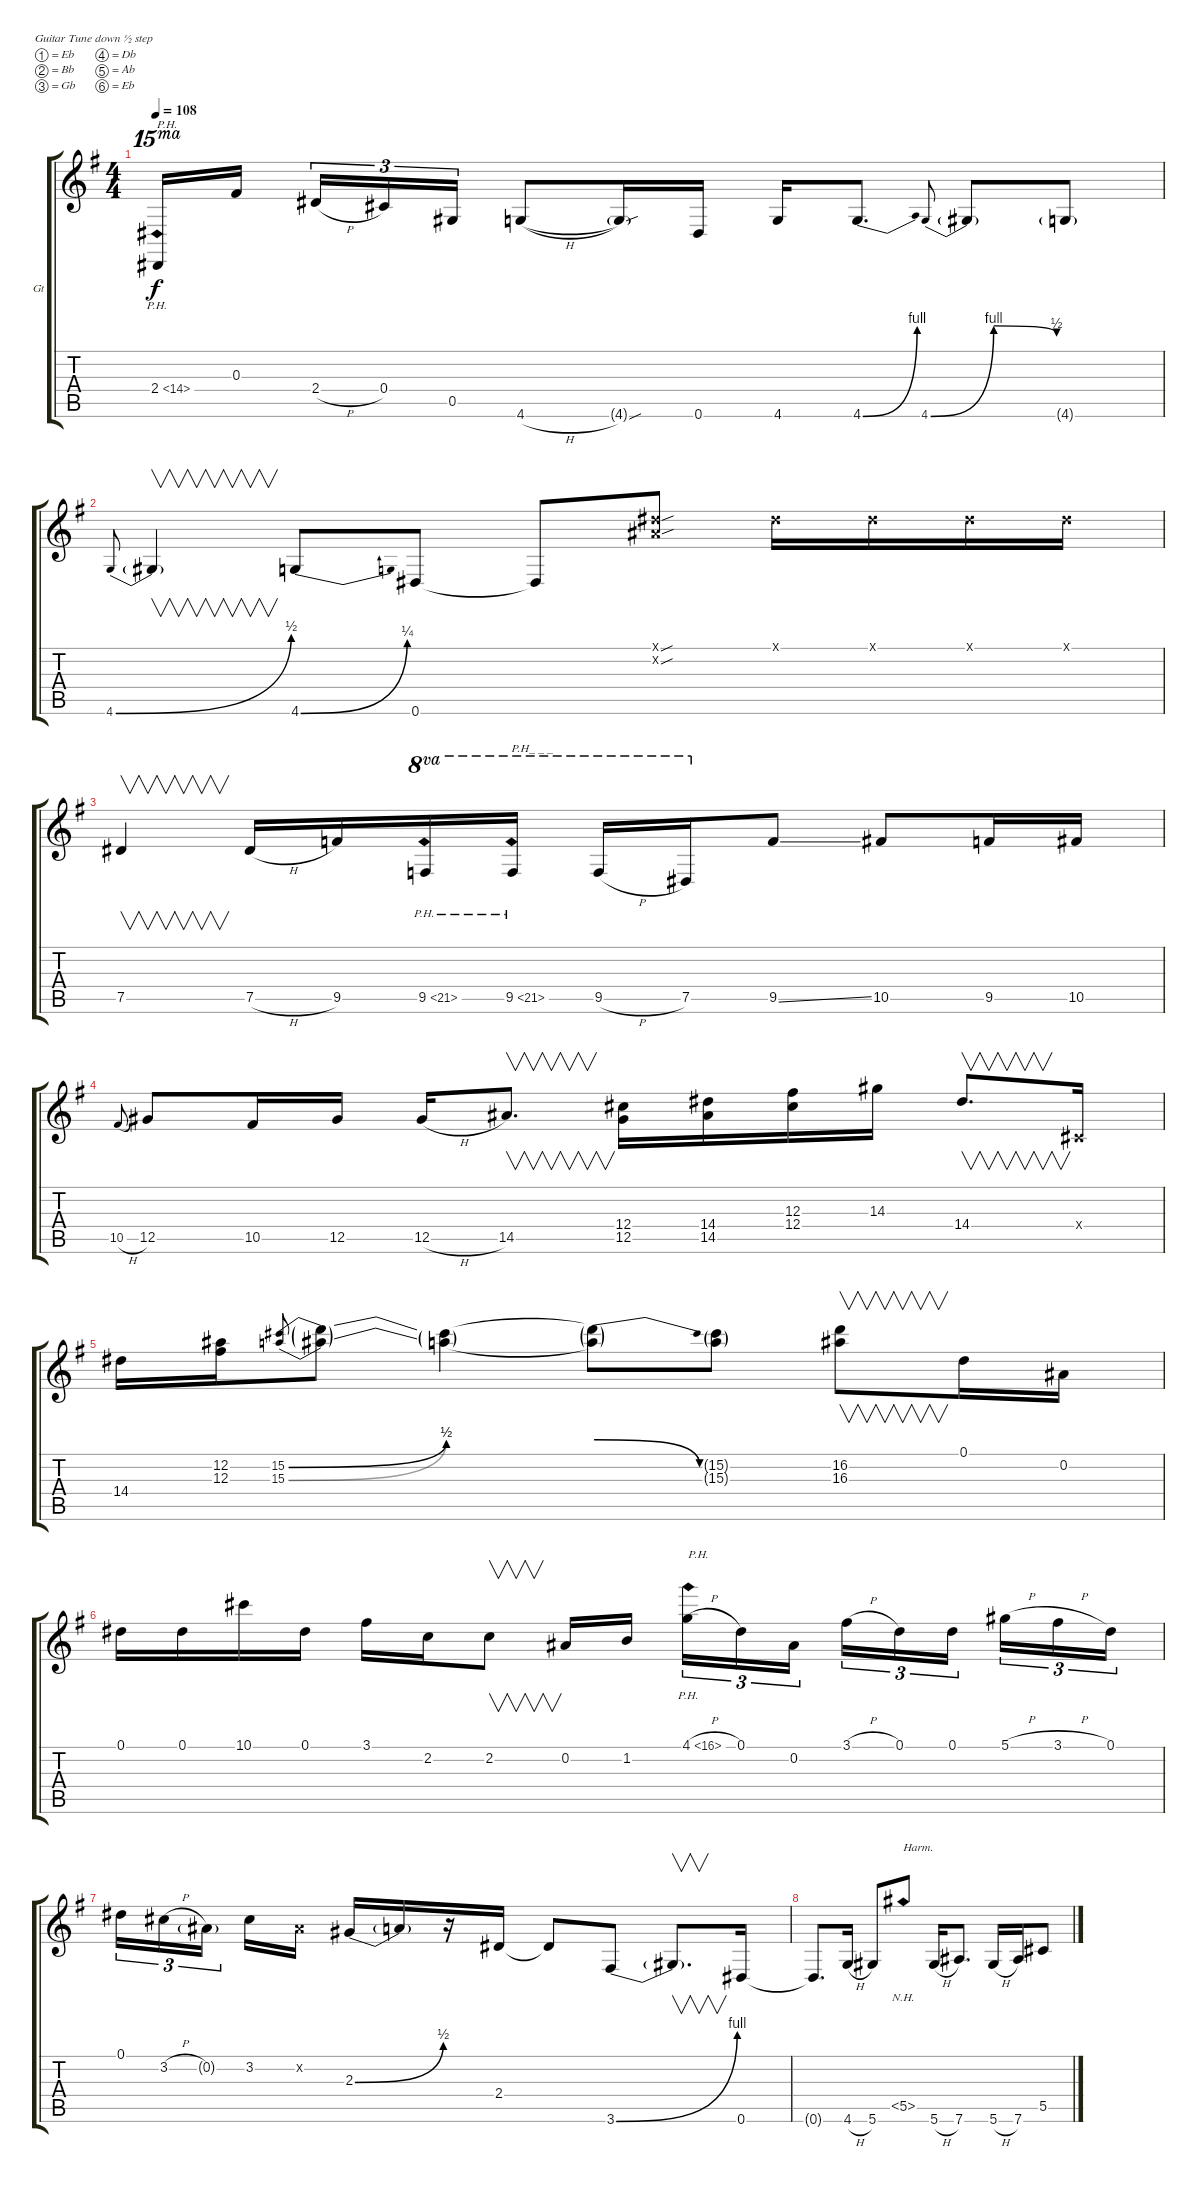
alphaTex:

\defaultSystemsLayout 4
\bracketExtendMode groupsimilarinstruments
\firstSystemTrackNameOrientation horizontal
\otherSystemsTrackNameOrientation horizontal
\track ("2 Guitar" "Gt") {instrument distortionguitar}
\staff {score tabs}
\tuning (Eb4 Bb3 Gb3 Db3 Ab2 Eb2)
\ts (4 4)
\tempo 108
\clef g2
\scale
1.05549
\ks g
2.4{ph 12}.16{ot 15ma txt "P.H." dy f} 0.3.16 2.4{h}.16{tu (3 2)} 0.4.16{tu (3 2)} 0.5.16{tu (3 2)} 4.6{h}.8{legatoorigin} 4.6{sou g}.16 0.6.16 4.6.16 4.6{be (bend 0 0 15 4)}.8{d} 4.6{be (bendrelease 0 0 10.2 4 20.4 4 28.799999999999997 2)}.8{gr onbeat} 4.6{t}.8 4.6{g}.8 |
\scale
0.944515 4.6{be (bend 0 0 14.399999999999999 2)}.8{gr onbeat} 4.6{t}.4{v} 4.6{be (bend 0 0 15.6 1)}.8 0.6.8 0.6{t}.8 (0.1{sou x} 0.2{sou x}).8 0.1{x}.16 0.1{x}.16 0.1{x}.16 0.1{x}.16 |
\scale
1.05549 7.5.4{v} 7.5{h}.16 9.5.16 9.5{ph 12}.16{ot 8va} 9.5{ph 12}.16{ot 8va txt "P.H_ _ _"} 9.5{h}.16{ot 8va} 7.5.16{ot 8va} 9.5{ss}.8 10.5.8 9.5.16 10.5.16 |
\scale
0.944515 10.5{h}.8{gr onbeat} 12.5.8 10.5.16 12.5.16 12.5{h}.16 14.5.8{v d} (12.5 12.4).16 (14.5 14.4).16 (12.4 12.3).16 14.3.16 14.4.8{v d} 0.4{x}.16 |
\scale
1.05549 14.4.16 (12.3 12.2).16 (15.3{be (bend 0 0 14.399999999999999 2)} 15.2{be (bend 0 0 2.4 2)}).8{gr onbeat} (15.2{t} 15.3{t}).8 (15.2{be (hold 0 0 60 0) t} 15.3{be (hold 0 0 60 0) t}).4 (15.2{be (release 0 2 15 0) t} 15.3{t}).8 (15.2{g} 15.3{g}).8 (16.3 16.2).8{v} 0.1.16 0.2.16 |
\scale
0.944515 0.1.16 0.1.16 10.1.16 0.1.16 3.1.16 2.2.16 2.2.8{v} 0.2.16 1.2.16 4.1{ph 12 h}.16{tu (3 2) txt "P.H."} 0.1.16{tu (3 2)} 0.2.16{tu (3 2)} 3.1{h}.16{tu (3 2)} 0.1.16{tu (3 2)} 0.1.16{tu (3 2)} 5.1{h}.16{tu (3 2)} 3.1{h}.16{tu (3 2)} 0.1.16{tu (3 2)} |
\scale
1.05549 0.1.16{tu (3 2)} 3.2{h}.16{tu (3 2)} 0.2{g}.16{tu (3 2)} 3.2.16 0.2{x}.16 2.3{be (bend 0 0 15.6 2)}.16 2.3{t}.16 r.16 2.4.16 2.4{t}.8 3.6{be (bend 0 0 15.6 4)}.8 3.6{t}.8{v d} 0.6.16 |
\scale
0.944515 0.6{t}.8{d} 4.6{h}.16 5.6.8 5.5{nh}.8{txt "Harm."} 5.6{h}.16 7.6.8{d} 5.6{h}.16 7.6.16 5.5.8
